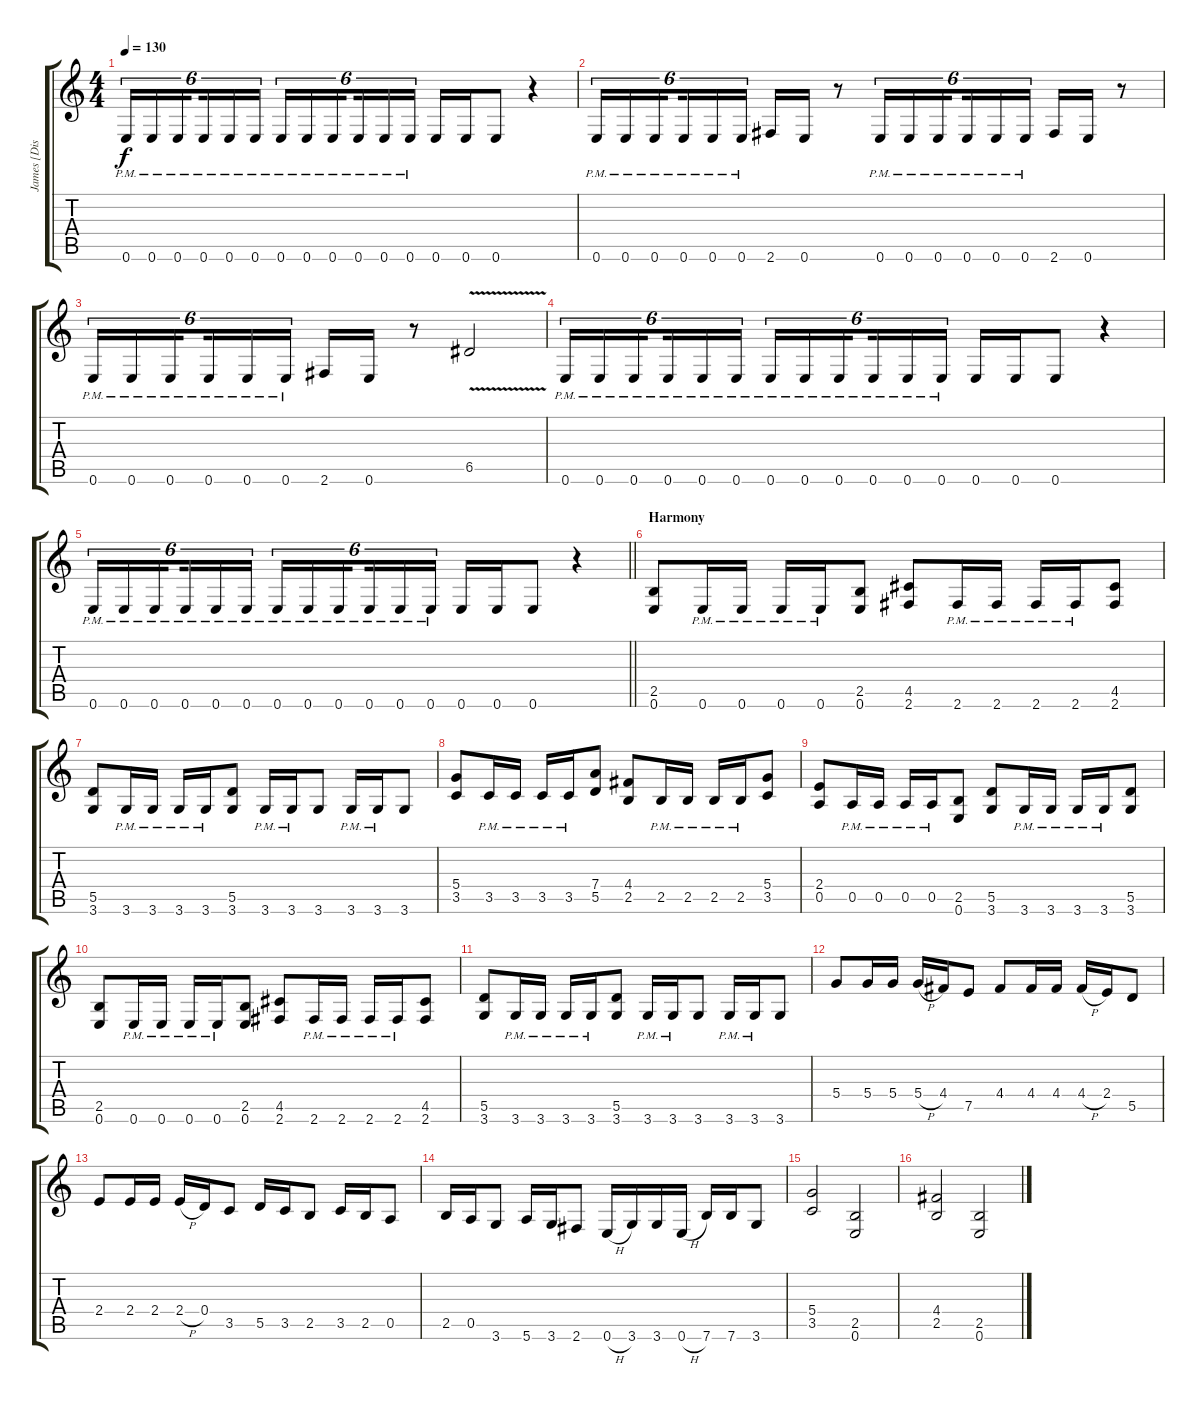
\track ("James [Distortion]" "James [Dis") {instrument distortionguitar}
\staff {score tabs}
\tuning (E4 B3 G3 D3 A2 E2) {hide}
\ts (4 4)
\tempo 130
\clef g2
\ks c
0.6{pm}.16{tu (6 4) dy f} 0.6{pm}.16{tu (6 4)} 0.6{pm}.16{tu (6 4) beam splitsecondary} 0.6{pm}.16{tu (6 4)} 0.6{pm}.16{tu (6 4)} 0.6{pm}.16{tu (6 4)} 0.6{pm}.16{tu (6 4)} 0.6{pm}.16{tu (6 4)} 0.6{pm}.16{tu (6 4) beam splitsecondary} 0.6{pm}.16{tu (6 4)} 0.6{pm}.16{tu (6 4)} 0.6{pm}.16{tu (6 4)} 0.6.16 0.6.16 0.6.8 r.4 |
0.6{pm}.16{tu (6 4)} 0.6{pm}.16{tu (6 4)} 0.6{pm}.16{tu (6 4) beam splitsecondary} 0.6{pm}.16{tu (6 4)} 0.6{pm}.16{tu (6 4)} 0.6{pm}.16{tu (6 4)} 2.6.16 0.6.16 r.8 0.6{pm}.16{tu (6 4)} 0.6{pm}.16{tu (6 4)} 0.6{pm}.16{tu (6 4) beam splitsecondary} 0.6{pm}.16{tu (6 4)} 0.6{pm}.16{tu (6 4)} 0.6{pm}.16{tu (6 4)} 2.6.16 0.6.16 r.8 |
0.6{pm}.16{tu (6 4)} 0.6{pm}.16{tu (6 4)} 0.6{pm}.16{tu (6 4) beam splitsecondary} 0.6{pm}.16{tu (6 4)} 0.6{pm}.16{tu (6 4)} 0.6{pm}.16{tu (6 4)} 2.6.16 0.6.16 r.8 6.5{v}.2 |
0.6{pm}.16{tu (6 4)} 0.6{pm}.16{tu (6 4)} 0.6{pm}.16{tu (6 4) beam splitsecondary} 0.6{pm}.16{tu (6 4)} 0.6{pm}.16{tu (6 4)} 0.6{pm}.16{tu (6 4)} 0.6{pm}.16{tu (6 4)} 0.6{pm}.16{tu (6 4)} 0.6{pm}.16{tu (6 4) beam splitsecondary} 0.6{pm}.16{tu (6 4)} 0.6{pm}.16{tu (6 4)} 0.6{pm}.16{tu (6 4)} 0.6.16 0.6.16 0.6.8 r.4 |
\barLineRight lightlight
0.6{pm}.16{tu (6 4)} 0.6{pm}.16{tu (6 4)} 0.6{pm}.16{tu (6 4) beam splitsecondary} 0.6{pm}.16{tu (6 4)} 0.6{pm}.16{tu (6 4)} 0.6{pm}.16{tu (6 4)} 0.6{pm}.16{tu (6 4)} 0.6{pm}.16{tu (6 4)} 0.6{pm}.16{tu (6 4) beam splitsecondary} 0.6{pm}.16{tu (6 4)} 0.6{pm}.16{tu (6 4)} 0.6{pm}.16{tu (6 4)} 0.6.16 0.6.16 0.6.8 r.4 |
\section ("" "Harmony")
(2.5 0.6).8 0.6{pm}.16 0.6{pm}.16 0.6{pm}.16 0.6{pm}.16 (2.5 0.6).8 (4.5 2.6).8 2.6{pm}.16 2.6{pm}.16 2.6{pm}.16 2.6{pm}.16 (4.5 2.6).8 |
(5.5 3.6).8 3.6{pm}.16 3.6{pm}.16 3.6{pm}.16 3.6{pm}.16 (5.5 3.6).8 3.6{pm}.16 3.6{pm}.16 3.6.8 3.6{pm}.16 3.6{pm}.16 3.6.8 |
(5.4 3.5).8 3.5{pm}.16 3.5{pm}.16 3.5{pm}.16 3.5{pm}.16 (7.4 5.5).8 (4.4 2.5).8 2.5{pm}.16 2.5{pm}.16 2.5{pm}.16 2.5{pm}.16 (5.4 3.5).8 |
(2.4 0.5).8 0.5{pm}.16 0.5{pm}.16 0.5{pm}.16 0.5{pm}.16 (2.5 0.6).8 (5.5 3.6).8 3.6{pm}.16 3.6{pm}.16 3.6{pm}.16 3.6{pm}.16 (5.5 3.6).8 |
(2.5 0.6).8 0.6{pm}.16 0.6{pm}.16 0.6{pm}.16 0.6{pm}.16 (2.5 0.6).8 (4.5 2.6).8 2.6{pm}.16 2.6{pm}.16 2.6{pm}.16 2.6{pm}.16 (4.5 2.6).8 |
(5.5 3.6).8 3.6{pm}.16 3.6{pm}.16 3.6{pm}.16 3.6{pm}.16 (5.5 3.6).8 3.6{pm}.16 3.6{pm}.16 3.6.8 3.6{pm}.16 3.6{pm}.16 3.6.8 |
5.4.8 5.4.16 5.4.16 5.4{h}.16 4.4.16 7.5.8 4.4.8 4.4.16 4.4.16 4.4{h}.16 2.4.16 5.5.8 |
2.4.8 2.4.16 2.4.16 2.4{h}.16 0.4.16 3.5.8 5.5.16 3.5.16 2.5.8 3.5.16 2.5.16 0.5.8 |
2.5.16 0.5.16 3.6.8 5.6.16 3.6.16 2.6.8 0.6{h}.16 3.6.16 3.6.16 0.6{h}.16 7.6.16 7.6.16 3.6.8 |
(5.4 3.5).2 (2.5 0.6).2 |
(4.4 2.5).2 (2.5 0.6).2
